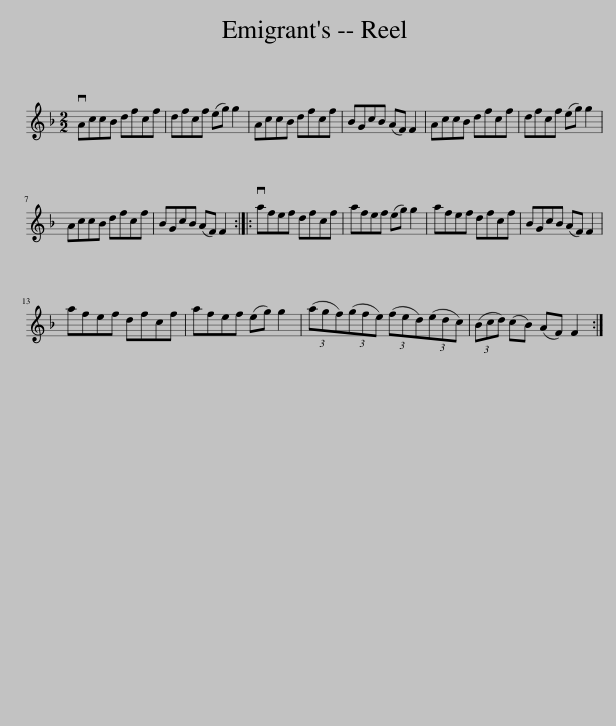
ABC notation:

X:1
L:1/8
M:2/2
I:linebreak $
K:F
V:1 treble
V:1
 vAccB dfcf | dfcf (eg) g2 | AccB dfcf | BGcB (AF) F2 | AccB dfcf | %5
 dfcf (eg) g2 |$ AccB dfcf | BGcB (AF) F2 :: vafef dfcf | afef (eg) g2 | %10
 afef dfcf | BGcB (AF) F2 |$ afef dfcf | afef (eg) g2 | (3(agf)(3(gfe) (3(fed)(3(edc) | %15
 (3(Bcd) (cB) (AF) F2 :| %16
